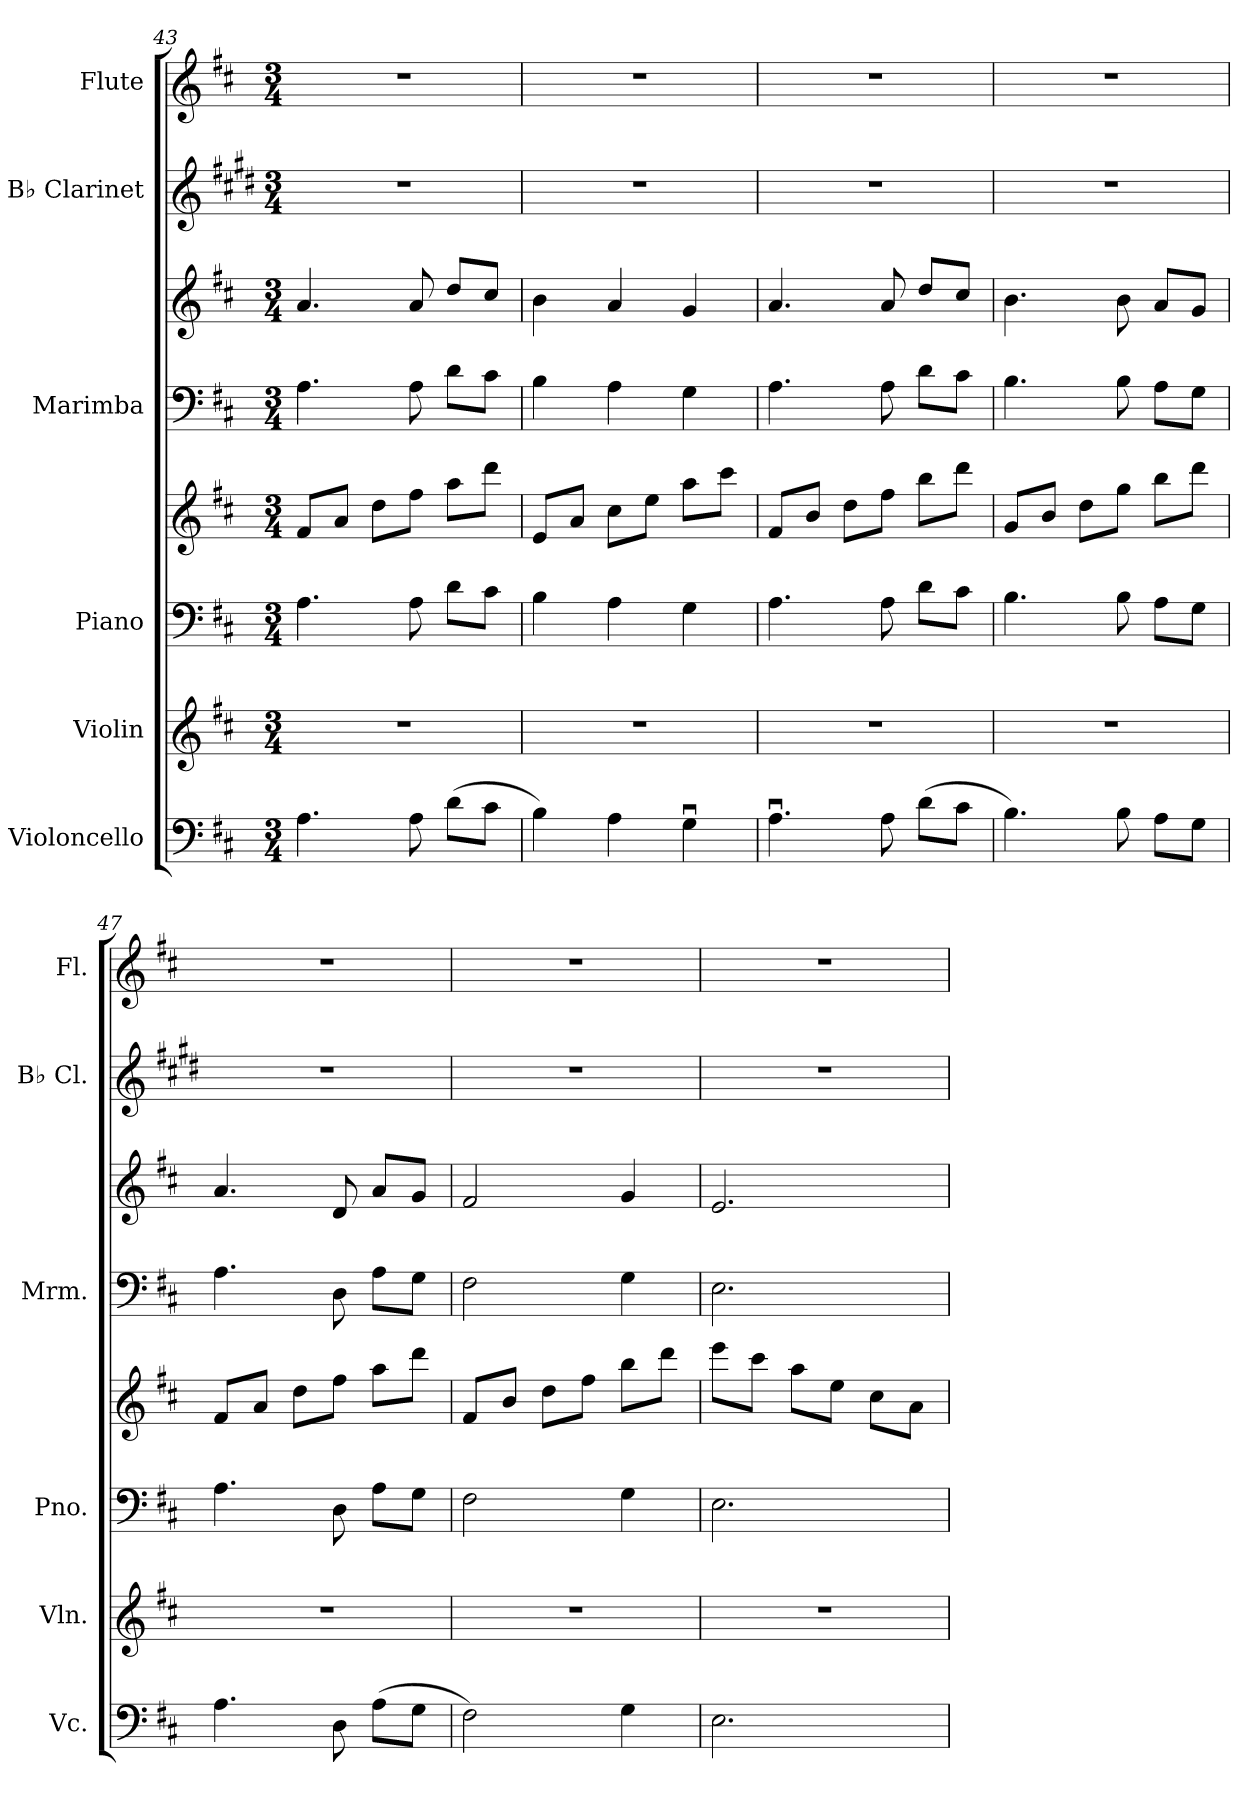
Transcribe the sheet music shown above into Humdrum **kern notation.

**kern	**kern	**kern	**kern	**kern	**kern	**kern	**kern
*part6	*part5	*part4	*part4	*part3	*part3	*part2	*part1
*staff8	*staff7	*staff6	*staff5	*staff4	*staff3	*staff2	*staff1
*I"Violoncello	*I"Violin	*I"Piano	*	*I"Marimba	*	*I"B♭ Clarinet	*I"Flute
*I'Vc.	*I'Vln.	*I'Pno.	*	*I'Mrm.	*	*I'B♭ Cl.	*I'Fl.
*clefF4	*clefG2	*clefF4	*clefG2	*clefF4	*clefG2	*clefG2	*clefG2
*	*	*	*	*	*	*ITrd1c2	*
*k[f#c#]	*k[f#c#]	*k[f#c#]	*k[f#c#]	*k[f#c#]	*k[f#c#]	*k[f#c#]	*k[f#c#]
*M3/4	*M3/4	*M3/4	*M3/4	*M3/4	*M3/4	*M3/4	*M3/4
=43	=43	=43	=43	=43	=43	=43	=43
4.A\	2.r	4.A\	8f#/L	4.A\	4.a/	2.r	2.r
.	.	.	8a/J	.	.	.	.
.	.	.	8dd\L	.	.	.	.
8A\	.	8A\	8ff#\J	8A\	8a/	.	.
(8d\L	.	8d\L	8aa\L	8d\L	8dd/L	.	.
8c#\J	.	8c#\J	8ddd\J	8c#\J	8cc#/J	.	.
!!LO:PB:g=z
=44	=44	=44	=44	=44	=44	=44	=44
4B\)	2.r	4B\	8e/L	4B\	4b\	2.r	2.r
.	.	.	8a/J	.	.	.	.
4A\	.	4A\	8cc#\L	4A\	4a/	.	.
.	.	.	8ee\J	.	.	.	.
4Gu\	.	4G\	8aa\L	4G\	4g/	.	.
.	.	.	8ccc#\J	.	.	.	.
=45	=45	=45	=45	=45	=45	=45	=45
4.Au\	2.r	4.A\	8f#/L	4.A\	4.a/	2.r	2.r
.	.	.	8b/J	.	.	.	.
.	.	.	8dd\L	.	.	.	.
8A\	.	8A\	8ff#\J	8A\	8a/	.	.
(8d\L	.	8d\L	8bb\L	8d\L	8dd/L	.	.
8c#\J	.	8c#\J	8ddd\J	8c#\J	8cc#/J	.	.
=46	=46	=46	=46	=46	=46	=46	=46
4.B\)	2.r	4.B\	8g/L	4.B\	4.b\	2.r	2.r
.	.	.	8b/J	.	.	.	.
.	.	.	8dd\L	.	.	.	.
8B\	.	8B\	8gg\J	8B\	8b\	.	.
8A\L	.	8A\L	8bb\L	8A\L	8a/L	.	.
8G\J	.	8G\J	8ddd\J	8G\J	8g/J	.	.
=47	=47	=47	=47	=47	=47	=47	=47
4.A\	2.r	4.A\	8f#/L	4.A\	4.a/	2.r	2.r
.	.	.	8a/J	.	.	.	.
.	.	.	8dd\L	.	.	.	.
8D\	.	8D\	8ff#\J	8D\	8d/	.	.
(8A\L	.	8A\L	8aa\L	8A\L	8a/L	.	.
8G\J	.	8G\J	8ddd\J	8G\J	8g/J	.	.
=48	=48	=48	=48	=48	=48	=48	=48
2F#\)	2.r	2F#\	8f#/L	2F#\	2f#/	2.r	2.r
.	.	.	8b/J	.	.	.	.
.	.	.	8dd\L	.	.	.	.
.	.	.	8ff#\J	.	.	.	.
4G\	.	4G\	8bb\L	4G\	4g/	.	.
.	.	.	8ddd\J	.	.	.	.
=49	=49	=49	=49	=49	=49	=49	=49
2.E\	2.r	2.E\	8eee\L	2.E\	2.e/	2.r	2.r
.	.	.	8ccc#\J	.	.	.	.
.	.	.	8aa\L	.	.	.	.
.	.	.	8ee\J	.	.	.	.
.	.	.	8cc#\L	.	.	.	.
.	.	.	8a\J	.	.	.	.
=	=	=	=	=	=	=	=
*-	*-	*-	*-	*-	*-	*-	*-
